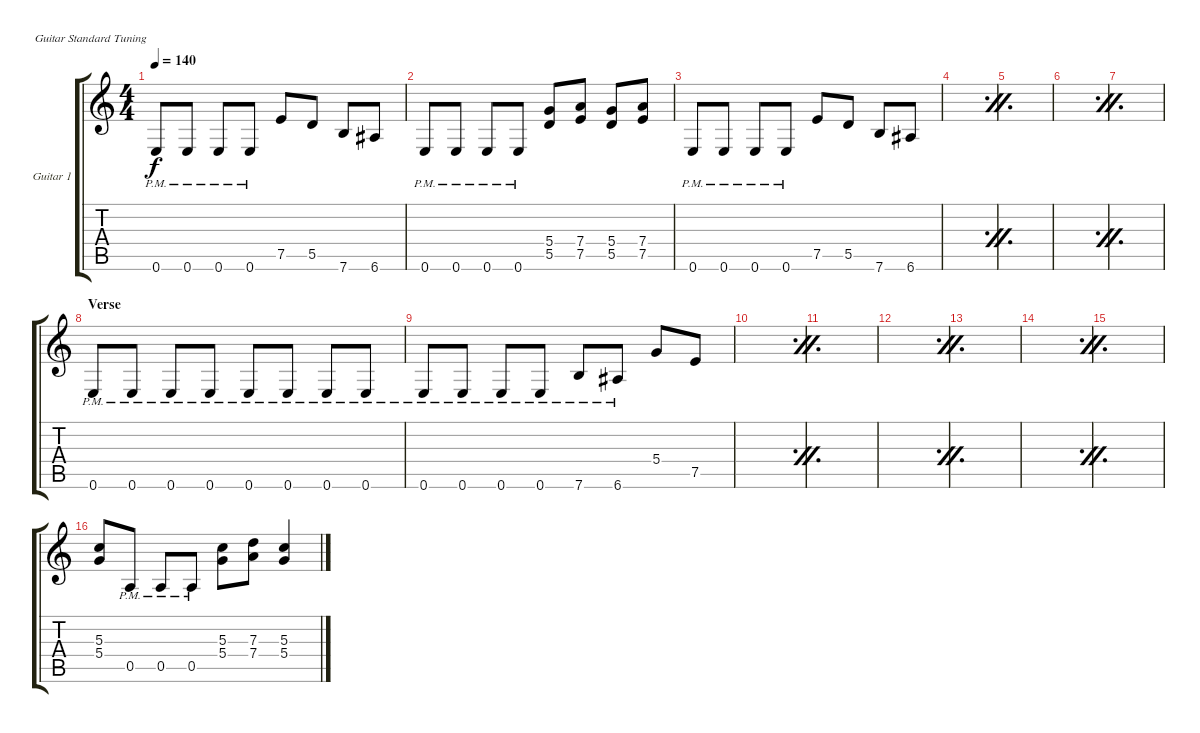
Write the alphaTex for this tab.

\defaultSystemsLayout 4
\bracketExtendMode groupsimilarinstruments
\firstSystemTrackNameOrientation horizontal
\otherSystemsTrackNameOrientation horizontal
\track ("Guitar 1" "Guitar 1") {instrument distortionguitar}
\staff {score tabs}
\tuning (E4 B3 G3 D3 A2 E2)
\ts (4 4)
\tempo 140
\clef g2
\ks c
0.6{pm}.8{dy f} 0.6{pm}.8 0.6{pm}.8 0.6{pm}.8 7.5.8 5.5.8 7.6.8 6.6.8 |
0.6{pm}.8 0.6{pm}.8 0.6{pm}.8 0.6{pm}.8 (5.4 5.5).8 (7.4 7.5).8 (5.4 5.5).8 (7.4 7.5).8 |
0.6{pm}.8 0.6{pm}.8 0.6{pm}.8 0.6{pm}.8 7.5.8 5.5.8 7.6.8 6.6.8 |
\simile firstofdouble
|
\simile secondofdouble
|
\simile firstofdouble
|
\simile secondofdouble
|
\section ("" "Verse")
\simile none
0.6{pm}.8 0.6{pm}.8 0.6{pm}.8 0.6{pm}.8 0.6{pm}.8 0.6{pm}.8 0.6{pm}.8 0.6{pm}.8 |
0.6{pm}.8 0.6{pm}.8 0.6{pm}.8 0.6{pm}.8 7.6{pm}.8 6.6{pm}.8 5.4.8 7.5.8 |
\simile firstofdouble
|
\simile secondofdouble
|
\simile firstofdouble
|
\simile secondofdouble
|
\simile firstofdouble
|
\simile secondofdouble
|
\simile none
(5.3 5.4).8 0.5{pm}.8 0.5{pm}.8 0.5{pm}.8 (5.3 5.4).8 (7.3 7.4).8 (5.3 5.4).4
